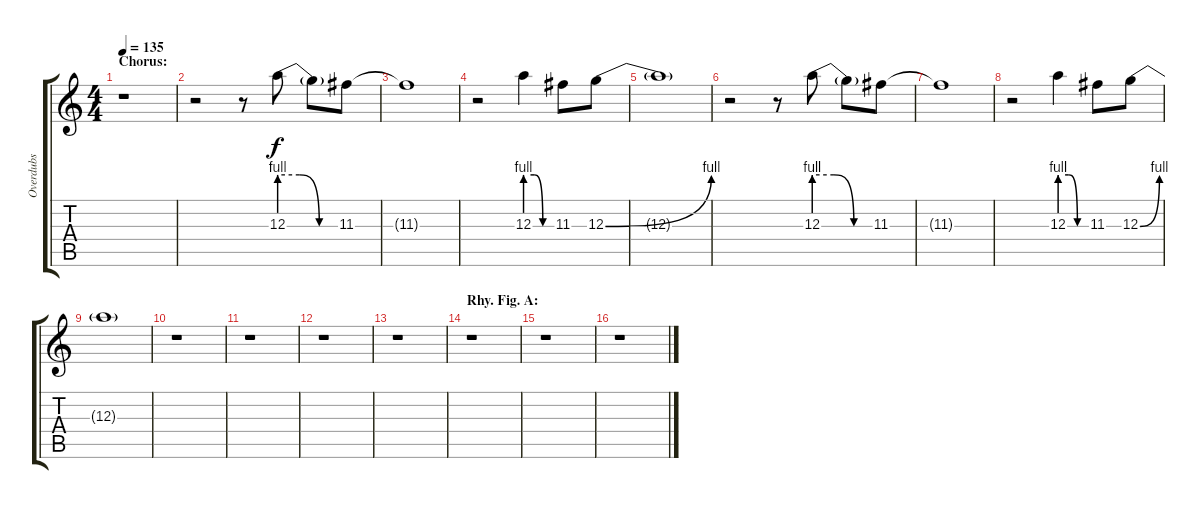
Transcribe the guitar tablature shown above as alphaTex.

\track ("Overdubs" "Overdubs") {instrument distortionguitar}
\staff {score tabs}
\tuning (E4 B3 G3 D3 A2 E2) {hide}
\ts (4 4)
\section ("" "Chorus:")
\tempo 135
\clef g2
\ks c
r.1{dy f} |
r.2 r.8 12.3{be (custom 0 4 20 4 40 0 60 0)}.8 12.3{t}.8 11.3.8 |
11.3{t}.1 |
r.2 12.3{be (custom 0 4 20 4 40 0 60 0)}.4 11.3.8 12.3{be (bend 0 0 60 4)}.8 |
12.3{t}.1 |
r.2 r.8 12.3{be (custom 0 4 20 4 40 0 60 0)}.8 12.3{t}.8 11.3.8 |
11.3{t}.1 |
r.2 12.3{be (custom 0 4 20 4 40 0 60 0)}.4 11.3.8 12.3{be (bend 0 0 60 4)}.8 |
12.3{t}.1 |
r.1 |
r.1 |
r.1 |
r.1 |
\section ("" "Rhy. Fig. A:")
r.1 |
r.1 |
r.1
